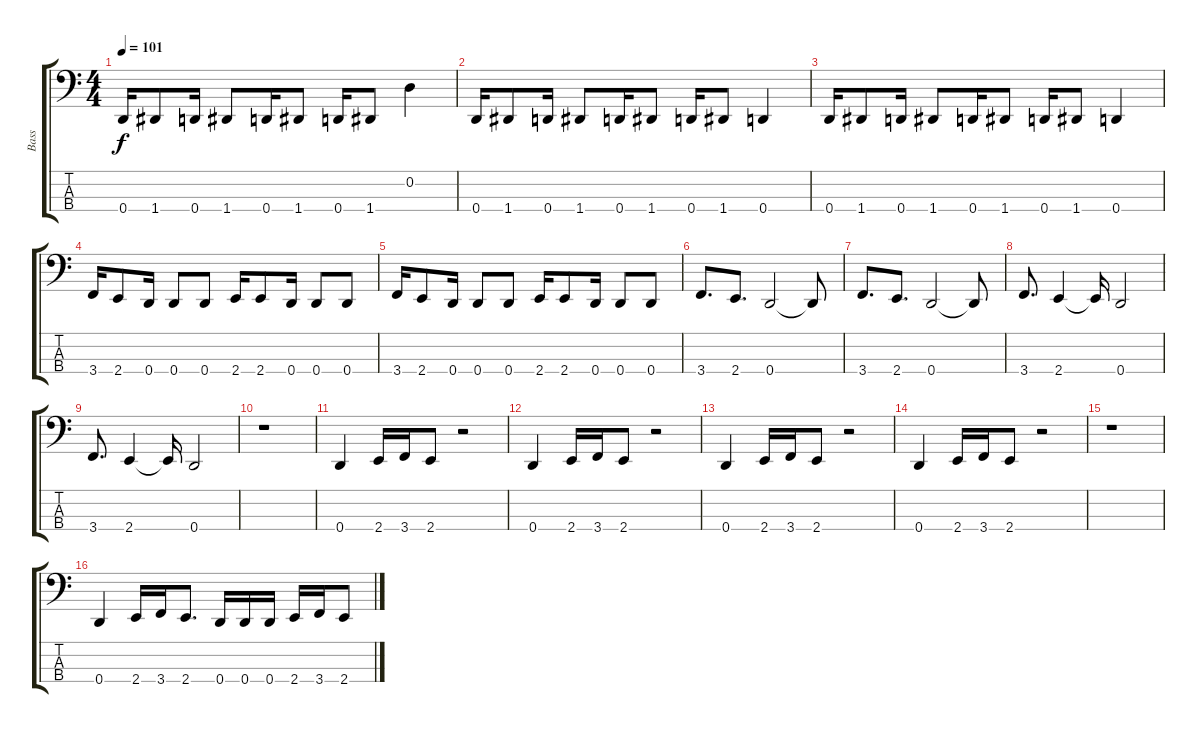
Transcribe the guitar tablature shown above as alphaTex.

\track ("Bass" "Bass") {instrument electricbassfinger}
\staff {score tabs}
\tuning (G2 D2 A1 D1) {hide}
\ts (4 4)
\tempo 101
\clef f4
\ks c
0.4.16{dy f} 1.4.8 0.4.16 1.4.8 0.4.16 1.4.8 0.4.16 1.4.8 0.2.4 |
0.4.16 1.4.8 0.4.16 1.4.8 0.4.16 1.4.8 0.4.16 1.4.8 0.4.4 |
0.4.16 1.4.8 0.4.16 1.4.8 0.4.16 1.4.8 0.4.16 1.4.8 0.4.4 |
3.4.16 2.4.8 0.4.16 0.4.8 0.4.8 2.4.16 2.4.8 0.4.16 0.4.8 0.4.8 |
3.4.16 2.4.8 0.4.16 0.4.8 0.4.8 2.4.16 2.4.8 0.4.16 0.4.8 0.4.8 |
3.4.8{d} 2.4.8{d} 0.4.2 0.4{t}.8 |
3.4.8{d} 2.4.8{d} 0.4.2 0.4{t}.8 |
3.4.8{d} 2.4.4 2.4{t}.16 0.4.2 |
3.4.8{d} 2.4.4 2.4{t}.16 0.4.2 |
r.1 |
0.4.4 2.4.16 3.4.16 2.4.8 r.2 |
0.4.4 2.4.16 3.4.16 2.4.8 r.2 |
0.4.4 2.4.16 3.4.16 2.4.8 r.2 |
0.4.4 2.4.16 3.4.16 2.4.8 r.2 |
r.1 |
0.4.4 2.4.16 3.4.16 2.4.8{d} 0.4.16 0.4.16 0.4.16 2.4.16 3.4.16 2.4.8
